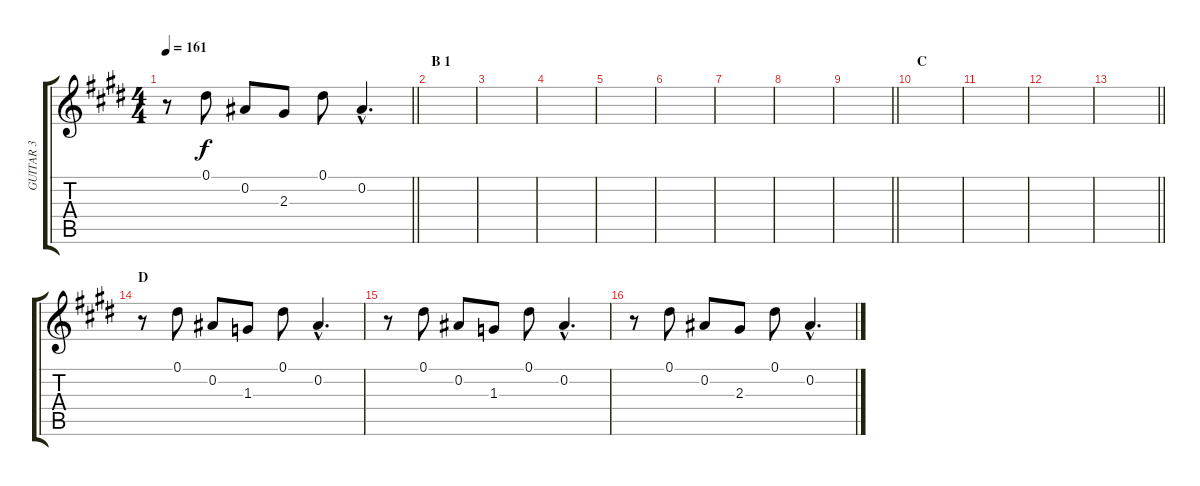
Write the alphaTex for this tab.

\track ("GUITAR 3" "GUITAR 3") {instrument acousticguitarsteel}
\staff {score tabs}
\tuning (Eb4 Bb3 Gb3 Db3 Ab2 Eb2) {hide}
\ts (4 4)
\tempo 161
\clef g2
\barLineRight lightlight
\ks e
r.8{dy f} 0.1.8 0.2.8 2.3.8 0.1.8 0.2{hac}.4{d} |
\section ("" "B 1")
|
|
|
|
|
|
|
\barLineRight lightlight
|
\section ("" "C")
|
|
|
\barLineRight lightlight
|
\section ("" "D")
r.8 0.1.8 0.2.8 1.3.8 0.1.8 0.2{hac}.4{d} |
r.8 0.1.8 0.2.8 1.3.8 0.1.8 0.2{hac}.4{d} |
r.8 0.1.8 0.2.8 2.3.8 0.1.8 0.2{hac}.4{d}
